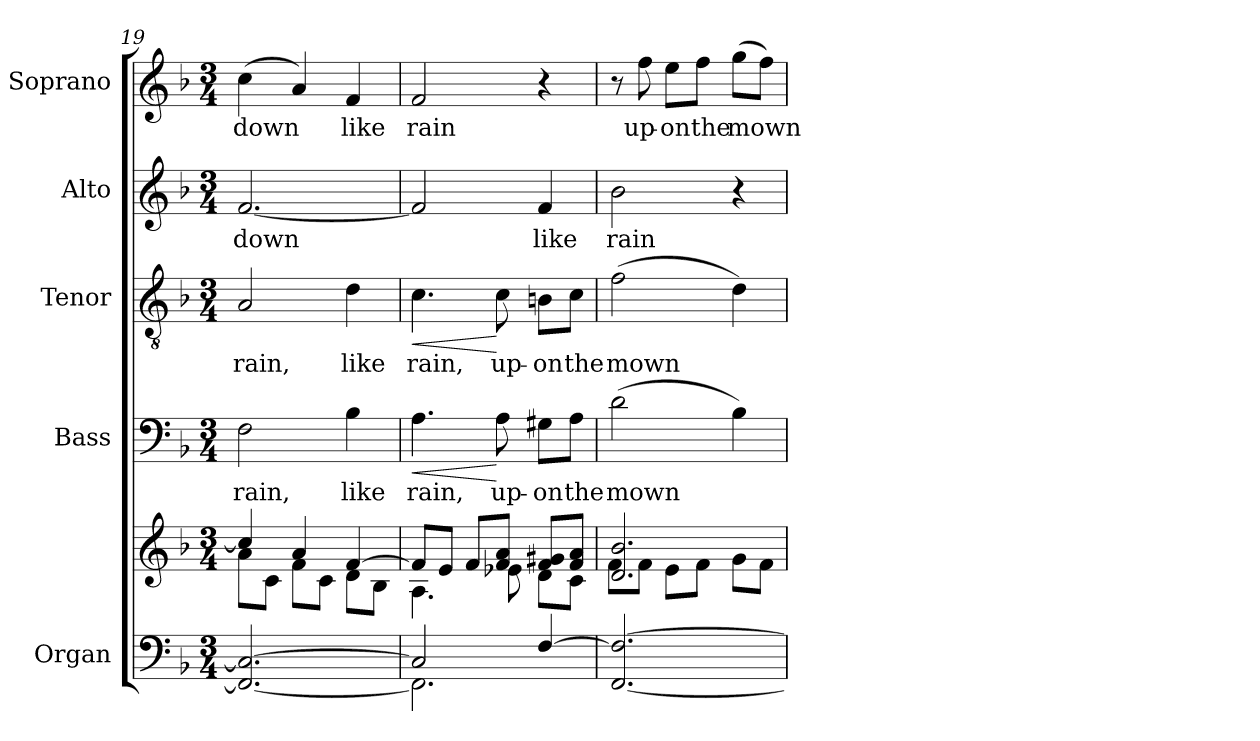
**kern	**kern	**kern	**text	**dynam	**kern	**text	**dynam	**kern	**text	**kern	**text
*part5	*part5	*part4	*part4	*part4	*part3	*part3	*part3	*part2	*part2	*part1	*part1
*staff6	*staff5	*staff4	*staff4	*staff4	*staff3	*staff3	*staff3	*staff2	*staff2	*staff1	*staff1
*I"Organ	*	*I"Bass	*	*	*I"Tenor	*	*	*I"Alto	*	*I"Soprano	*
*I'Org.	*	*I'B.	*	*	*I'T.	*	*	*I'A.	*	*I'S.	*
*clefF4	*clefG2	*clefF4	*	*	*clefGv2	*	*	*clefG2	*	*clefG2	*
*	*	*	*	*	*ITrd7c12	*	*	*	*	*	*
*k[b-]	*k[b-]	*k[b-]	*	*	*k[b-]	*	*	*k[b-]	*	*k[b-]	*
*F:	*F:	*F:	*	*	*F:	*	*	*F:	*	*F:	*
*M3/4	*M3/4	*M3/4	*	*	*M3/4	*	*	*M3/4	*	*M3/4	*
=19	=19	=19	=19	=19	=19	=19	=19	=19	=19	=19	=19
*	*^	*	*	*	*	*	*	*	*	*	*
!	!	!	!	!LO:LY:b:color=#000000	!	!	!	!	!	!	!	!
!	!	!	!	!	!	!	!LO:LY:b:color=#000000	!	!	!	!	!
!	!	!	!	!	!	!	!	!	!	!LO:LY:b:color=#000000	!	!
!	!	!	!	!	!	!	!	!	!	!	!	!LO:LY:b:color=#000000
2.FFi/_ 2.Ci_	4cci/]	8ai\L	2Fi\	rain,	.	2AAi/	rain,	.	[2.fi/	down	(4cci\	down
.	.	8ci\J	.	.	.	.	.	.	.	.	.	.
.	4ai/	8fi\L	.	.	.	.	.	.	.	.	4ai/)	.
.	.	8ci\J	.	.	.	.	.	.	.	.	.	.
!	!	!	!	!LO:LY:b:color=#000000	!	!	!	!	!	!	!	!
!	!	!	!	!	!	!	!LO:LY:b:color=#000000	!	!	!	!	!
!	!	!	!	!	!	!	!	!	!	!	!	!LO:LY:b:color=#000000
.	[4fi/	8di\L	4B-i\	like	.	4Di\	like	.	.	.	4fi/	like
.	.	8B-i\J	.	.	.	.	.	.	.	.	.	.
=20	=20	=20	=20	=20	=20	=20	=20	=20	=20	=20	=20	=20
*^	*	*	*	*	*	*	*	*	*	*	*	*
!	!	!	!	!	!LO:LY:b:color=#000000	!LO:HP:b	!	!	!	!	!	!	!
!	!	!	!	!	!	!	!	!LO:LY:b:color=#000000	!LO:HP:b	!	!	!	!
!	!	!	!	!	!	!	!	!	!	!	!	!	!LO:LY:b:color=#000000
2Ci/]	2.FFi\]	8fi/L]	4.Ai\	4.Ai\	rain,	<	4.Ci\	rain,	<	2fi/]	.	2fi/	rain
.	.	8ei/J	.	.	.	.	.	.	.	.	.	.	.
.	.	8fi/L	.	.	.	.	.	.	.	.	.	.	.
!	!	!	!	!	!LO:LY:b:color=#000000	!	!	!	!	!	!	!	!
!	!	!	!	!	!	!	!	!LO:LY:b:color=#000000	!	!	!	!	!
.	.	8fi/ 8ai/J	8e-Xi\	8Ai\	up-	[	8Ci\	up-	[	.	.	.	.
!	!	!	!	!	!LO:LY:b:color=#000000	!	!	!	!	!	!	!	!
!	!	!	!	!	!	!	!	!LO:LY:b:color=#000000	!	!	!	!	!
!	!	!	!	!	!	!	!	!	!	!	!LO:LY:b:color=#000000	!	!
[4Fi/	.	8fi/ 8g#Xi/L	8di\L	8G#Xi\L	-on	.	8BBni\L	-on	.	4fi/	like	4r	.
!	!	!	!	!	!LO:LY:b:color=#000000	!	!	!	!	!	!	!	!
!	!	!	!	!	!	!	!	!LO:LY:b:color=#000000	!	!	!	!	!
.	.	8fi/ 8ai/J	8ci\J	8Ai\J	the	.	8Ci\J	the	.	.	.	.	.
*v	*v	*	*	*	*	*	*	*	*	*	*	*	*
=21	=21	=21	=21	=21	=21	=21	=21	=21	=21	=21	=21	=21
!	!	!	!	!LO:LY:b:color=#000000	!	!	!	!	!	!	!	!
!	!	!	!	!	!	!	!LO:LY:b:color=#000000	!	!	!	!	!
!	!	!	!	!	!	!	!	!	!	!LO:LY:b:color=#000000	!	!
[2.FFi/ 2.Fi_	2.di/ 2.b-i	8fi\L	(2di\	mown	.	(2Fi\	mown	.	2b-i\	rain	8r	.
!	!	!	!	!	!	!	!	!	!	!	!	!LO:LY:b:color=#000000
.	.	8fi\J	.	.	.	.	.	.	.	.	8ffi\	up-
!	!	!	!	!	!	!	!	!	!	!	!	!LO:LY:b:color=#000000
.	.	8ei\L	.	.	.	.	.	.	.	.	8eei\L	-on
!	!	!	!	!	!	!	!	!	!	!	!	!LO:LY:b:color=#000000
.	.	8fi\J	.	.	.	.	.	.	.	.	8ffi\J	the
!	!	!	!	!	!	!	!	!	!	!	!	!LO:LY:b:color=#000000
.	.	8gi\L	4B-i\)	.	.	4Di\)	.	.	4r	.	(8ggi\L	mown
.	.	8fi\J	.	.	.	.	.	.	.	.	8ffi\J)	.
*	*v	*v	*	*	*	*	*	*	*	*	*	*
=	=	=	=	=	=	=	=	=	=	=	=
*-	*-	*-	*-	*-	*-	*-	*-	*-	*-	*-	*-
